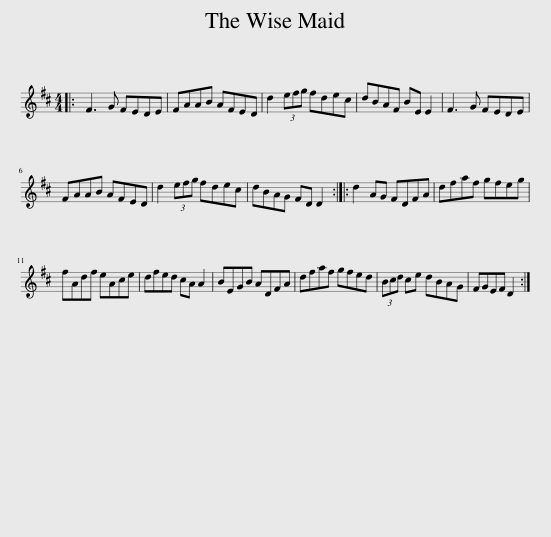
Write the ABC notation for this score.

X:1
L:1/8
M:4/4
I:linebreak $
K:D
V:1 treble
V:1
|: F3 G FEDE | FAAB AFED | d2 (3efg fdec | dBAF BE E2 | F3 G FEDE |$ %5
 FAAB AFED | d2 (3efg fdec | dBAG FD D2 :: d2 AG FDFA | dfaf gfeg |$ %10
 fAdf eAce | dfed cA A2 | BEGB ADFA | dfaf gfed | (3Bcd ce dBAG | %15
 FGEF D2 :| %16
